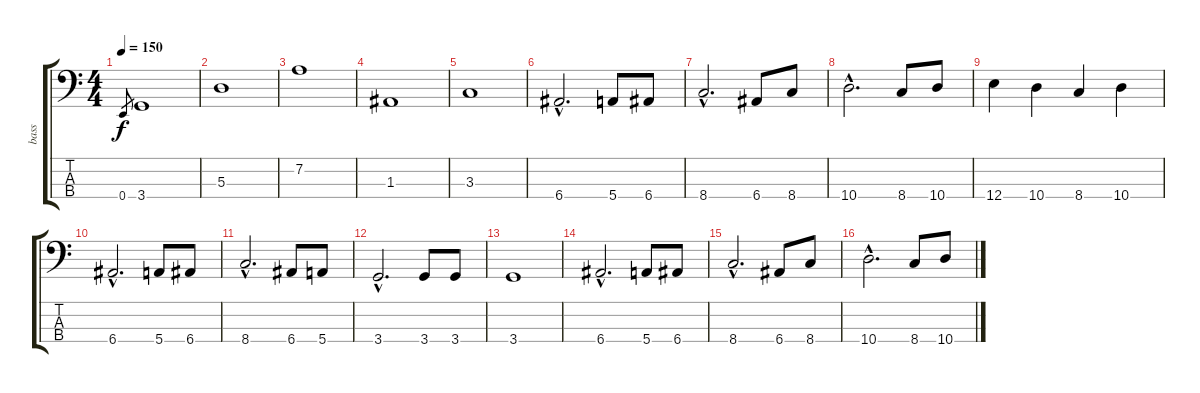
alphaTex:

\track ("bass" "bass") {instrument slapbass2}
\staff {score tabs}
\tuning (G2 D2 A1 E1) {hide}
\ts (4 4)
\tempo 150
\clef f4
\ks c
0.4.8{gr dy f} 3.4.1 |
5.3.1 |
7.2.1 |
1.3.1 |
3.3.1 |
6.4{hac}.2{d volume 15} 5.4.8 6.4.8 |
8.4{hac}.2{d} 6.4.8 8.4.8 |
10.4{hac}.2{d} 8.4.8 10.4.8 |
12.4.4 10.4.4 8.4.4 10.4.4 |
6.4{hac}.2{d} 5.4.8 6.4.8 |
8.4{hac}.2{d} 6.4.8 5.4.8 |
3.4{hac}.2{d} 3.4.8 3.4.8 |
3.4.1 |
6.4{hac}.2{d} 5.4.8 6.4.8 |
8.4{hac}.2{d} 6.4.8 8.4.8 |
10.4{hac}.2{d} 8.4.8 10.4.8
